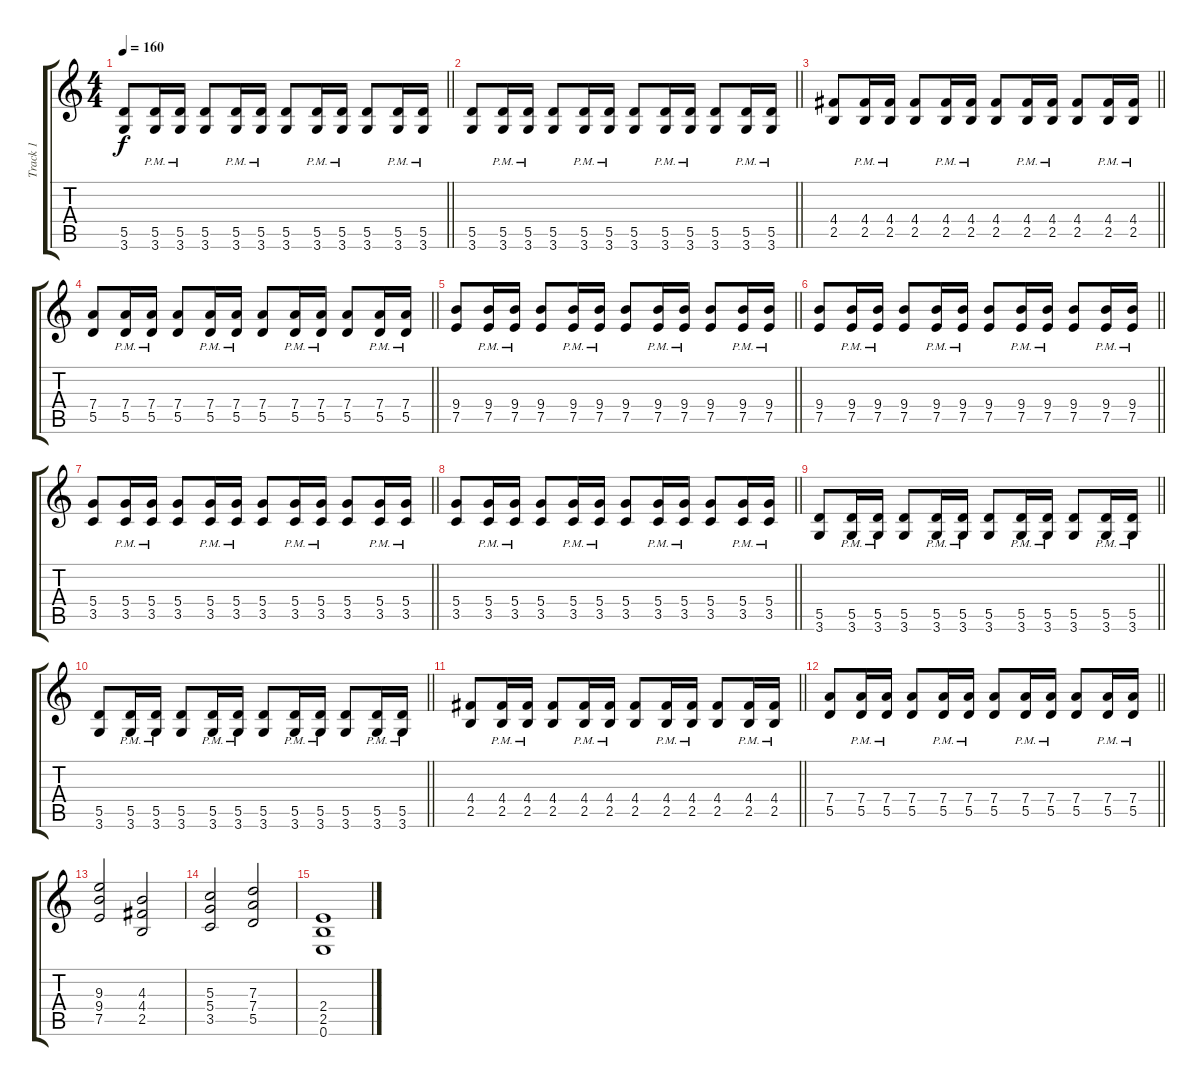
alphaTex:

\track ("Track 1" "Track 1") {instrument overdrivenguitar}
\staff {score tabs}
\tuning (E4 B3 G3 D3 A2 E2) {hide}
\ts (4 4)
\tempo 160
\clef g2
\barLineRight lightlight
\ks c
(5.5 3.6).8{dy f} (5.5{pm} 3.6).16 (5.5{pm} 3.6).16 (5.5 3.6).8 (5.5{pm} 3.6).16 (5.5{pm} 3.6).16 (5.5 3.6).8 (5.5{pm} 3.6).16 (5.5{pm} 3.6).16 (5.5 3.6).8 (5.5{pm} 3.6).16 (5.5{pm} 3.6).16 |
\barLineRight lightlight
(5.5 3.6).8 (5.5{pm} 3.6).16 (5.5{pm} 3.6).16 (5.5 3.6).8 (5.5{pm} 3.6).16 (5.5{pm} 3.6).16 (5.5 3.6).8 (5.5{pm} 3.6).16 (5.5{pm} 3.6).16 (5.5 3.6).8 (5.5{pm} 3.6).16 (5.5{pm} 3.6).16 |
\barLineRight lightlight
(4.4 2.5).8 (4.4{pm} 2.5{pm}).16 (4.4{pm} 2.5{pm}).16 (4.4 2.5).8 (4.4{pm} 2.5{pm}).16 (4.4{pm} 2.5{pm}).16 (4.4 2.5).8 (4.4{pm} 2.5{pm}).16 (4.4{pm} 2.5{pm}).16 (4.4 2.5).8 (4.4{pm} 2.5{pm}).16 (4.4{pm} 2.5{pm}).16 |
\barLineRight lightlight
(7.4 5.5).8 (7.4{pm} 5.5{pm}).16 (7.4{pm} 5.5{pm}).16 (7.4 5.5).8 (7.4{pm} 5.5{pm}).16 (7.4{pm} 5.5{pm}).16 (7.4 5.5).8 (7.4{pm} 5.5{pm}).16 (7.4{pm} 5.5{pm}).16 (7.4 5.5).8 (7.4{pm} 5.5{pm}).16 (7.4{pm} 5.5{pm}).16 |
\barLineRight lightlight
(9.4 7.5).8 (9.4{pm} 7.5{pm}).16 (9.4{pm} 7.5{pm}).16 (9.4 7.5).8 (9.4{pm} 7.5{pm}).16 (9.4{pm} 7.5{pm}).16 (9.4 7.5).8 (9.4{pm} 7.5{pm}).16 (9.4{pm} 7.5{pm}).16 (9.4 7.5).8 (9.4{pm} 7.5{pm}).16 (9.4{pm} 7.5{pm}).16 |
\barLineRight lightlight
(9.4 7.5).8 (9.4{pm} 7.5{pm}).16 (9.4{pm} 7.5{pm}).16 (9.4 7.5).8 (9.4{pm} 7.5{pm}).16 (9.4{pm} 7.5{pm}).16 (9.4 7.5).8 (9.4{pm} 7.5{pm}).16 (9.4{pm} 7.5{pm}).16 (9.4 7.5).8 (9.4{pm} 7.5{pm}).16 (9.4{pm} 7.5{pm}).16 |
\barLineRight lightlight
(5.4 3.5).8 (5.4{pm} 3.5{pm}).16 (5.4{pm} 3.5{pm}).16 (5.4 3.5).8 (5.4{pm} 3.5{pm}).16 (5.4{pm} 3.5{pm}).16 (5.4 3.5).8 (5.4{pm} 3.5{pm}).16 (5.4{pm} 3.5{pm}).16 (5.4 3.5).8 (5.4{pm} 3.5{pm}).16 (5.4{pm} 3.5{pm}).16 |
\barLineRight lightlight
(5.4 3.5).8 (5.4{pm} 3.5{pm}).16 (5.4{pm} 3.5{pm}).16 (5.4 3.5).8 (5.4{pm} 3.5{pm}).16 (5.4{pm} 3.5{pm}).16 (5.4 3.5).8 (5.4{pm} 3.5{pm}).16 (5.4{pm} 3.5{pm}).16 (5.4 3.5).8 (5.4{pm} 3.5{pm}).16 (5.4{pm} 3.5{pm}).16 |
\barLineRight lightlight
(5.5 3.6).8 (5.5{pm} 3.6).16 (5.5{pm} 3.6).16 (5.5 3.6).8 (5.5{pm} 3.6).16 (5.5{pm} 3.6).16 (5.5 3.6).8 (5.5{pm} 3.6).16 (5.5{pm} 3.6).16 (5.5 3.6).8 (5.5{pm} 3.6).16 (5.5{pm} 3.6).16 |
\barLineRight lightlight
(5.5 3.6).8 (5.5{pm} 3.6).16 (5.5{pm} 3.6).16 (5.5 3.6).8 (5.5{pm} 3.6).16 (5.5{pm} 3.6).16 (5.5 3.6).8 (5.5{pm} 3.6).16 (5.5{pm} 3.6).16 (5.5 3.6).8 (5.5{pm} 3.6).16 (5.5{pm} 3.6).16 |
\barLineRight lightlight
(4.4 2.5).8 (4.4{pm} 2.5{pm}).16 (4.4{pm} 2.5{pm}).16 (4.4 2.5).8 (4.4{pm} 2.5{pm}).16 (4.4{pm} 2.5{pm}).16 (4.4 2.5).8 (4.4{pm} 2.5{pm}).16 (4.4{pm} 2.5{pm}).16 (4.4 2.5).8 (4.4{pm} 2.5{pm}).16 (4.4{pm} 2.5{pm}).16 |
\barLineRight lightlight
(7.4 5.5).8 (7.4{pm} 5.5{pm}).16 (7.4{pm} 5.5{pm}).16 (7.4 5.5).8 (7.4{pm} 5.5{pm}).16 (7.4{pm} 5.5{pm}).16 (7.4 5.5).8 (7.4{pm} 5.5{pm}).16 (7.4{pm} 5.5{pm}).16 (7.4 5.5).8 (7.4{pm} 5.5{pm}).16 (7.4{pm} 5.5{pm}).16 |
(9.3 9.4 7.5).2 (4.3 4.4 2.5).2 |
(5.3 5.4 3.5).2 (7.3 7.4 5.5).2 |
(2.4 2.5 0.6).1
